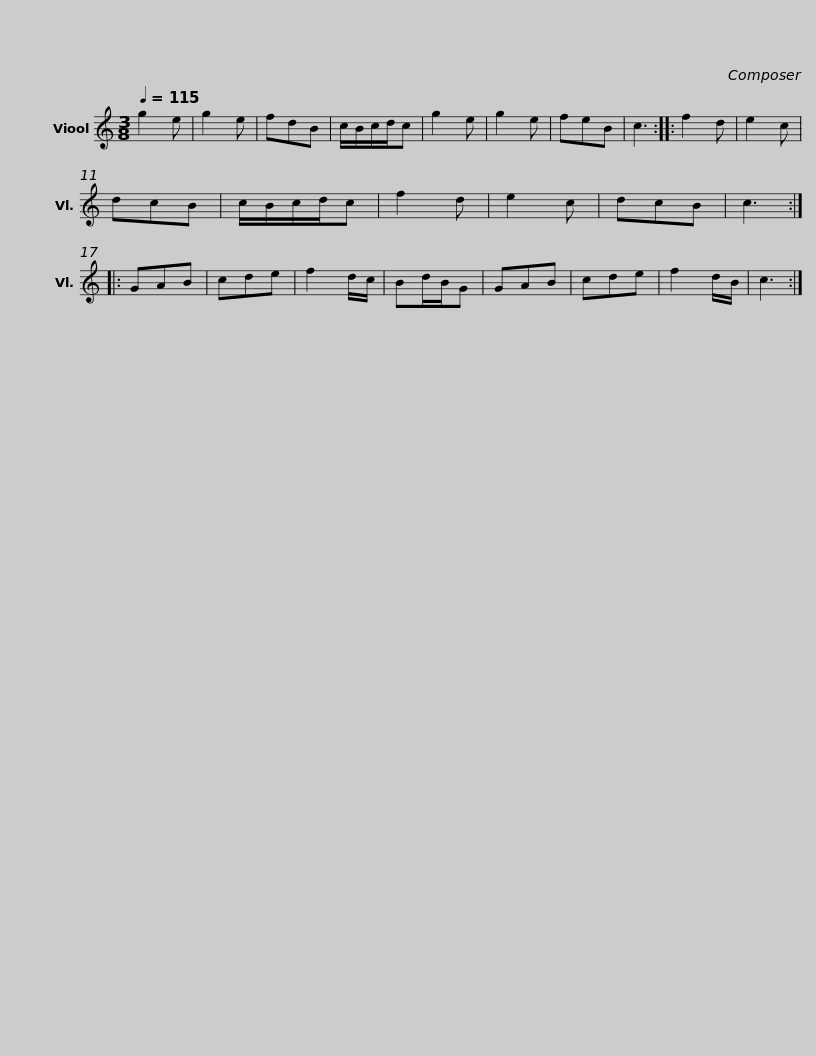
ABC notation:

X:1
L:1/8
Q:1/4=115
M:3/8
I:linebreak $
K:C
V:1 treble
V:1
 g2 e | g2 e | fdB | c/B/c/d/c | g2 e | %5
 g2 e | feB | c3 ::$ f2 d | e2 c | %10
 dcB | c/B/c/d/c | f2 d | e2 c | dcB | %15
 c3 ::$ GAB | cde | f2 d/c/ | Bd/B/G | %20
 GAB | cde | f2 d/B/ | c3 :| %24
